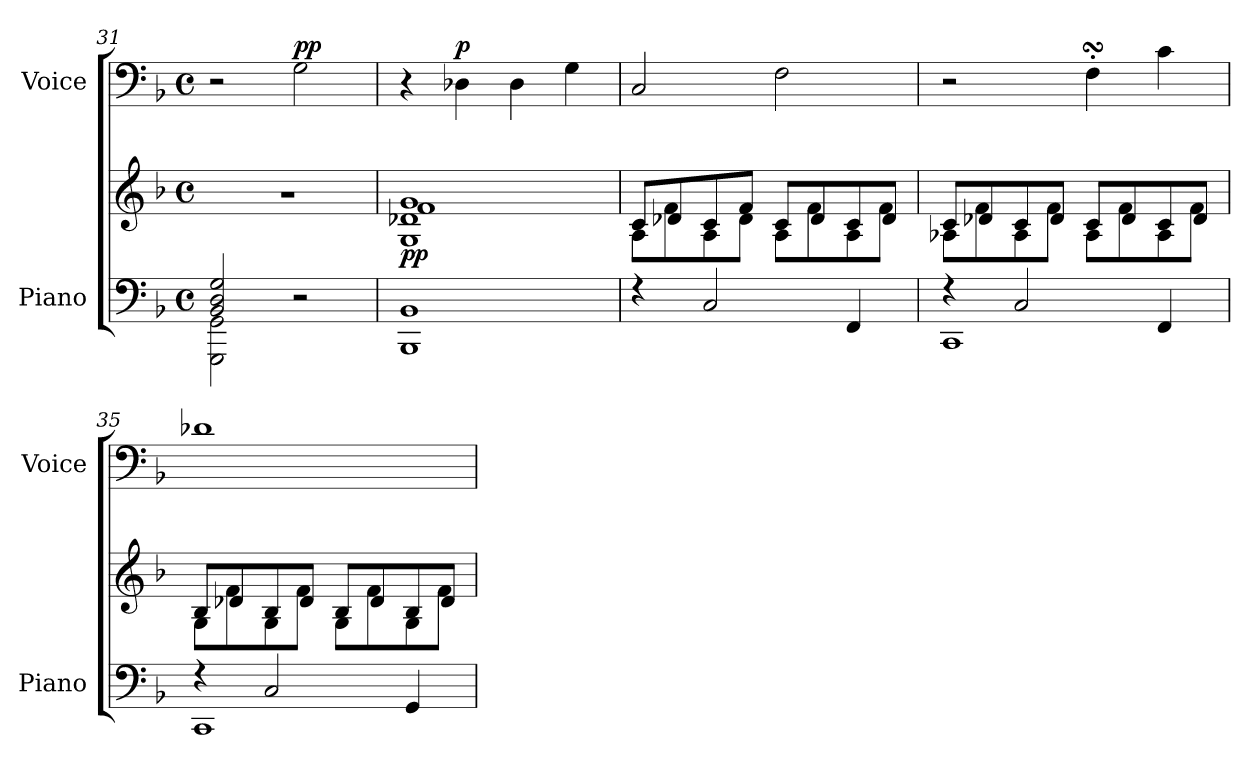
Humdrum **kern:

**kern	**kern	**dynam	**kern	**dynam
*part2	*part2	*part2	*part1	*part1
*staff3	*staff2	*staff2/3	*staff1	*staff1
*I"Piano	*	*	*I"Voice	*
*I'Piano	*	*	*I'Voice	*
*clefF4	*clefG2	*	*clefF4	*
*k[b-]	*k[b-]	*	*k[b-]	*
*M4/4	*M4/4	*	*M4/4	*
*met(c)	*met(c)	*	*met(c)	*
=31	=31	=31	=31	=31
*^	*	*	*	*
2BB-/ 2D/ 2G/	2GGG\ 2GG\	1rcc	.	2rE	.
!	!	!	!	!	!LO:DY:a
2rE	2ryy	.	.	2G\	pp
!!LO:LB:g=z
=32	=32	=32	=32	=32	=32
*	*	*^	*	*	*
*	*	*	*^	*	*	*
*	*	*	*	*^	*	*	*
!	!	!	!	!	!	!LO:DY:b	!	!
1BB-	1BBB-	1g	1f	1d-X	1G	pp	4r	.
!	!	!	!	!	!	!	!	!LO:DY:a
.	.	.	.	.	.	.	4D-X\	p
.	.	.	.	.	.	.	4D-\	.
.	.	.	.	.	.	.	4G\	.
*v	*v	*	*	*	*	*	*	*
*	*	*v	*v	*v	*	*	*
=33	=33	=33	=33	=33	=33
4rF	8c/L	8A\L	.	2C/	.
.	8d-X/	8f\	.	.	.
2C/	8c/	8A\	.	.	.
.	8f/J	8d-\J	.	.	.
.	8c/L	8A\L	.	2F\	.
.	8d-/	8f\	.	.	.
4FF/	8c/	8A\	.	.	.
.	8d-/J	8f\J	.	.	.
=34	=34	=34	=34	=34	=34
*^	*	*	*	*	*
4rF	1CC	8c/L	8A-X\L	.	2r	.
.	.	8d-X/	8f\	.	.	.
2C/	.	8c/	8A-\	.	.	.
.	.	8d-/J	8f\J	.	.	.
.	.	8c/L	8A-\L	.	4FsSSs'<\	.
.	.	8d-/	8f\	.	.	.
4FF/	.	8c/	8A-\	.	4c\	.
.	.	8d-/J	8f\J	.	.	.
=35	=35	=35	=35	=35	=35	=35
4rF	1CC	8B-/L	8G\L	.	1d-X	.
.	.	8d-X/	8f\	.	.	.
2C/	.	8B-/	8G\	.	.	.
.	.	8d-/J	8f\J	.	.	.
.	.	8B-/L	8G\L	.	.	.
.	.	8d-/	8f\	.	.	.
4GG/	.	8B-/	8G\	.	.	.
.	.	8d-/J	8f\J	.	.	.
*v	*v	*	*	*	*	*
*	*v	*v	*	*	*
=	=	=	=	=
*-	*-	*-	*-	*-
